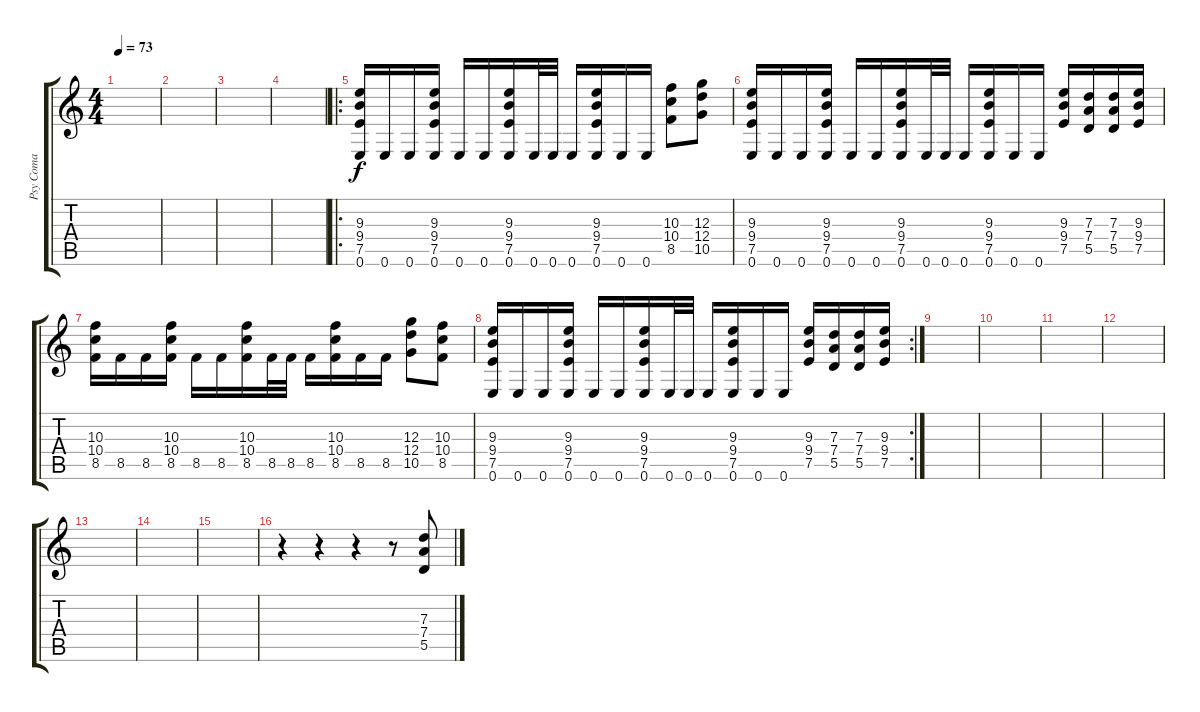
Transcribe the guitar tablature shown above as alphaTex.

\track ("Psy Coma" "Psy Coma") {instrument overdrivenguitar}
\staff {score tabs}
\tuning (E4 B3 G3 D3 A2 E2) {hide}
\ts (4 4)
\tempo 73
\clef g2
\ks c
|
|
|
|
\ro
(9.3 9.4 7.5 0.6).16 0.6.16 0.6.16 (9.3 9.4 7.5 0.6).16 0.6.16 0.6.16 (9.3 9.4 7.5 0.6).16 0.6.32 0.6.32 0.6.16 (9.3 9.4 7.5 0.6).16 0.6.16 0.6.16 (10.3 10.4 8.5).8 (12.3 12.4 10.5).8 |
(9.3 9.4 7.5 0.6).16 0.6.16 0.6.16 (9.3 9.4 7.5 0.6).16 0.6.16 0.6.16 (9.3 9.4 7.5 0.6).16 0.6.32 0.6.32 0.6.16 (9.3 9.4 7.5 0.6).16 0.6.16 0.6.16 (9.3 9.4 7.5).16 (7.3 7.4 5.5).16 (7.3 7.4 5.5).16 (9.3 9.4 7.5).16 |
(10.3 10.4 8.5).16 8.5.16 8.5.16 (10.3 10.4 8.5).16 8.5.16 8.5.16 (10.3 10.4 8.5).16 8.5.32 8.5.32 8.5.16 (10.3 10.4 8.5).16 8.5.16 8.5.16 (12.3 12.4 10.5).8 (10.3 10.4 8.5).8 |
\rc 2
(9.3 9.4 7.5 0.6).16 0.6.16 0.6.16 (9.3 9.4 7.5 0.6).16 0.6.16 0.6.16 (9.3 9.4 7.5 0.6).16 0.6.32 0.6.32 0.6.16 (9.3 9.4 7.5 0.6).16 0.6.16 0.6.16 (9.3 9.4 7.5).16 (7.3 7.4 5.5).16 (7.3 7.4 5.5).16 (9.3 9.4 7.5).16 |
|
|
|
|
|
|
|
r.4 r.4 r.4 r.8 (7.3 7.4 5.5).8
